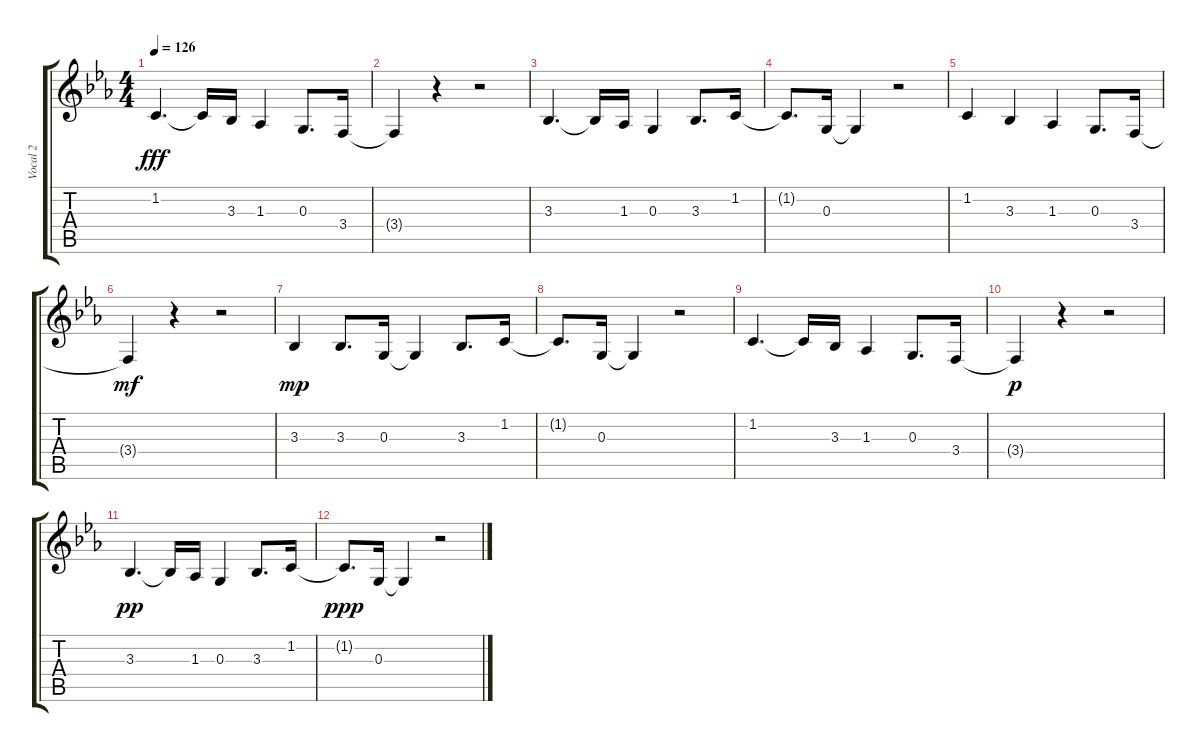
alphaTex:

\track ("Vocal 2" "Vocal 2") {instrument baritonesax}
\staff {score tabs}
\tuning (E4 B3 G3 D3 A2 E2) {hide}
\ts (4 4)
\tempo 126
\clef g2
\ks eb
1.2.4{d dy fff} 1.2{t}.16 3.3.16 1.3.4 0.3.8{d} 3.4.16 |
3.4{t}.4 r.4 r.2 |
3.3.4{d} 3.3{t}.16 1.3.16 0.3.4 3.3.8{d} 1.2.16 |
1.2{t}.8{d} 0.3.16 0.3{t}.4 r.2 |
1.2.4 3.3.4 1.3.4 0.3.8{d} 3.4.16 |
3.4{t}.4{dy mf} r.4 r.2 |
3.3.4{dy mp} 3.3.8{d} 0.3.16 0.3{t}.4 3.3.8{d} 1.2.16 |
1.2{t}.8{d} 0.3.16 0.3{t}.4 r.2 |
1.2.4{d} 1.2{t}.16 3.3.16 1.3.4 0.3.8{d} 3.4.16 |
3.4{t}.4{dy p} r.4 r.2 |
3.3.4{d dy pp} 3.3{t}.16 1.3.16 0.3.4 3.3.8{d} 1.2.16 |
1.2{t}.8{d dy ppp} 0.3.16 0.3{t}.4 r.2
